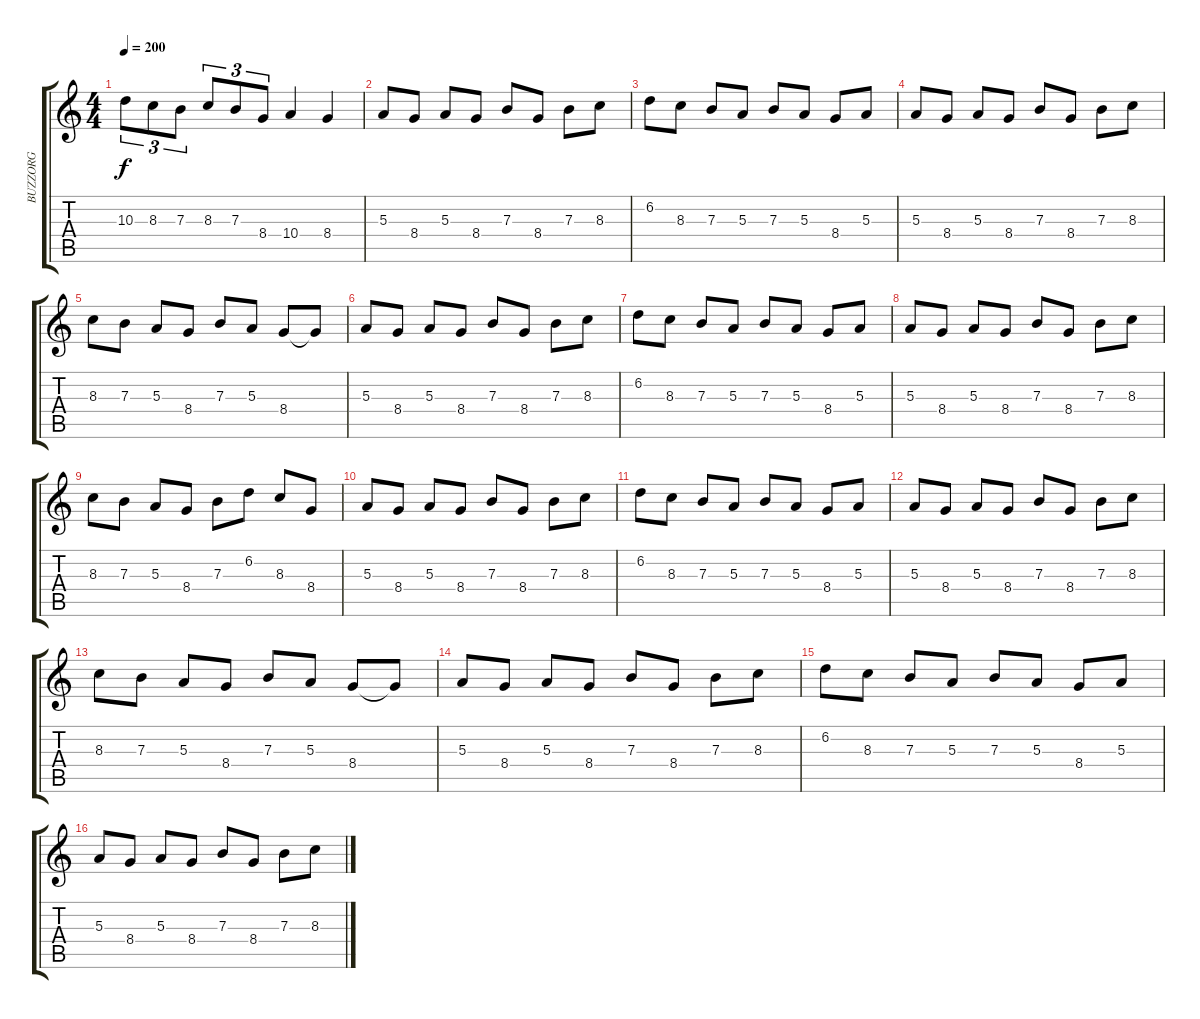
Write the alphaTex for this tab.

\track ("BUZZORG" "BUZZORG") {instrument distortionguitar}
\staff {score tabs}
\tuning (Db4 Ab3 E3 B2 Gb2 B1) {hide}
\ts (4 4)
\tempo 200
\clef g2
\ks c
10.3.8{tu (3 2) dy f} 8.3.8{tu (3 2)} 7.3.8{tu (3 2)} 8.3.8{tu (3 2)} 7.3.8{tu (3 2)} 8.4.8{tu (3 2)} 10.4.4 8.4.4 |
5.3.8 8.4.8 5.3.8 8.4.8 7.3.8 8.4.8 7.3.8 8.3.8 |
6.2.8 8.3.8 7.3.8 5.3.8 7.3.8 5.3.8 8.4.8 5.3.8 |
5.3.8 8.4.8 5.3.8 8.4.8 7.3.8 8.4.8 7.3.8 8.3.8 |
8.3.8 7.3.8 5.3.8 8.4.8 7.3.8 5.3.8 8.4.8 8.4{t}.8 |
5.3.8 8.4.8 5.3.8 8.4.8 7.3.8 8.4.8 7.3.8 8.3.8 |
6.2.8 8.3.8 7.3.8 5.3.8 7.3.8 5.3.8 8.4.8 5.3.8 |
5.3.8 8.4.8 5.3.8 8.4.8 7.3.8 8.4.8 7.3.8 8.3.8 |
8.3.8 7.3.8 5.3.8 8.4.8 7.3.8 6.2.8 8.3.8 8.4.8 |
5.3.8 8.4.8 5.3.8 8.4.8 7.3.8 8.4.8 7.3.8 8.3.8 |
6.2.8 8.3.8 7.3.8 5.3.8 7.3.8 5.3.8 8.4.8 5.3.8 |
5.3.8 8.4.8 5.3.8 8.4.8 7.3.8 8.4.8 7.3.8 8.3.8 |
8.3.8 7.3.8 5.3.8 8.4.8 7.3.8 5.3.8 8.4.8 8.4{t}.8 |
5.3.8 8.4.8 5.3.8 8.4.8 7.3.8 8.4.8 7.3.8 8.3.8 |
6.2.8 8.3.8 7.3.8 5.3.8 7.3.8 5.3.8 8.4.8 5.3.8 |
5.3.8 8.4.8 5.3.8 8.4.8 7.3.8 8.4.8 7.3.8 8.3.8
